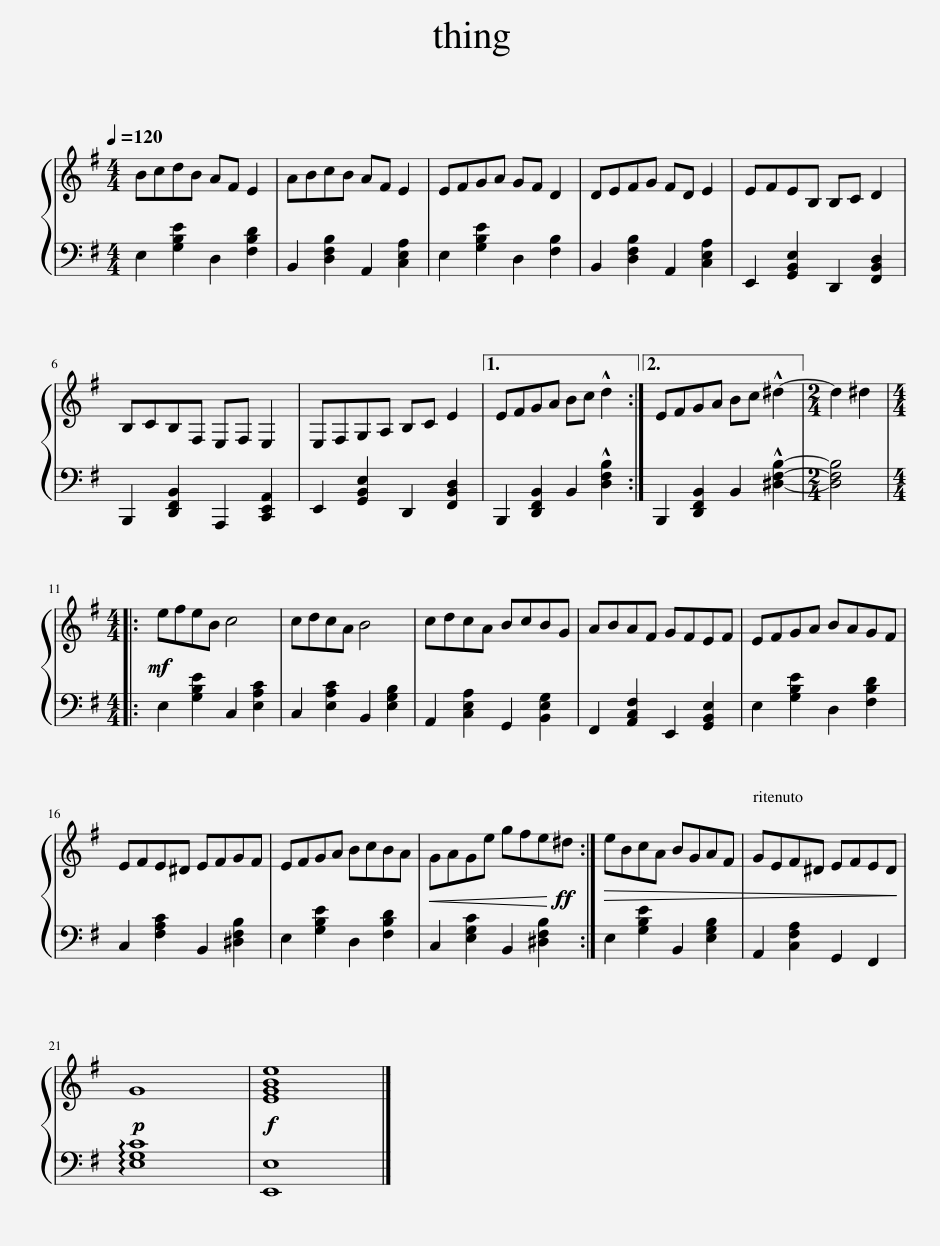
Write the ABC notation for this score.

X:1
%%score { 1 | 2 }
L:1/8
Q:1/4=120
M:4/4
I:linebreak $
K:G
V:1 treble
V:2 bass
V:1
 BcdB AF E2 | ABcB AF E2 | EFGA GF D2 | DEFG FD E2 | EFEB, B,C D2 |$ %5
 B,CB,F, E,F, E,2 | E,F,G,A, B,C E2 |1 EFGA Bc !^!d2 :|2 EFGA Bc !^!^d2- ||[M:2/4] d2 ^d2 |:$ %10
[M:4/4]!mf! efeB c4 | cdcA B4 | cdcA BcBG | ABAF GFEF | EFGA BAGF |$ %15
 EFE^D EFGF | EFGA BcBA |!<(! GAGe gfe!<)!!ff!^d :|!>(! eBcA BGAF |[Q:1/4=115] GEF^D[Q:1/4=100] EFED!>)! |$ %20
!p! G8 |!f! [EGBe]8 |] %22
V:2
 E,2 [G,B,E]2 D,2 [F,B,D]2 | B,,2 [D,F,B,]2 A,,2 [C,E,A,]2 | E,2 [G,B,E]2 D,2 [F,B,]2 | B,,2 [D,F,B,]2 A,,2 [C,E,A,]2 | E,,2 [G,,B,,E,]2 D,,2 [F,,B,,D,]2 |$ %5
 B,,,2 [D,,F,,B,,]2 A,,,2 [C,,E,,A,,]2 | E,,2 [G,,B,,E,]2 D,,2 [F,,B,,D,]2 |1 B,,,2 [D,,F,,B,,]2 B,,2 !^![D,F,B,]2 :|2 B,,,2 [D,,F,,B,,]2 B,,2 !^![^D,F,B,]2- ||[M:2/4] [D,F,B,]4 |:$ %10
[M:4/4] E,2 [G,B,E]2 C,2 [E,A,C]2 | C,2 [E,A,C]2 B,,2 [E,G,B,]2 | A,,2 [C,E,A,]2 G,,2 [B,,E,G,]2 | F,,2 [A,,C,F,]2 E,,2 [G,,B,,E,]2 | E,2 [G,B,E]2 D,2 [F,B,D]2 |$ %15
 C,2 [F,A,C]2 B,,2 [^D,F,B,]2 | E,2 [G,B,E]2 D,2 [F,B,D]2 | C,2 [E,G,C]2 B,,2 [^D,F,B,]2 :| E,2 [G,B,E]2 B,,2 [E,G,B,]2 | A,,2 [C,F,A,]2 G,,2 F,,2 |$ %20
 !arpeggio![E,G,C]8 | [E,,E,]8 |] %22
